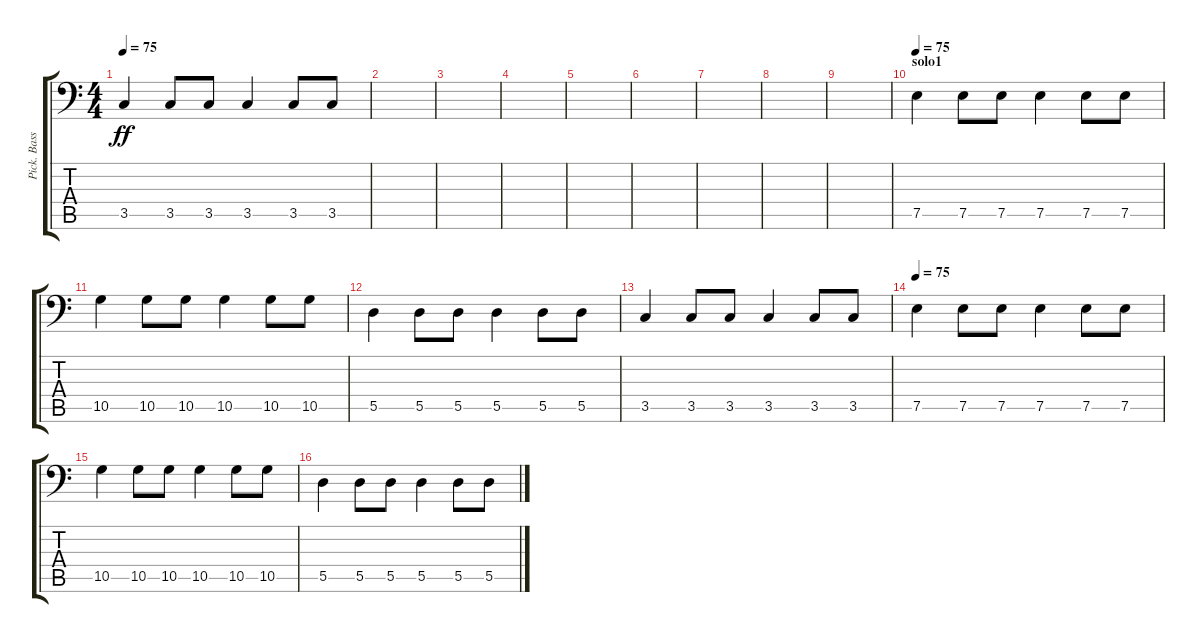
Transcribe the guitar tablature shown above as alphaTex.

\track ("Pick. Bass" "Pick. Bass") {instrument electricbasspick}
\staff {score tabs}
\tuning (E3 B2 G2 D2 A1 E1) {hide}
\ts (4 4)
\tempo 75
\clef f4
\ks c
3.5.4{dy ff} 3.5.8 3.5.8 3.5.4 3.5.8 3.5.8 |
|
|
|
|
|
|
|
|
\section ("" "solo1")
\tempo 75
7.5.4{instrument electricbassfinger} 7.5.8 7.5.8 7.5.4 7.5.8 7.5.8 |
10.5.4 10.5.8 10.5.8 10.5.4 10.5.8 10.5.8 |
5.5.4 5.5.8 5.5.8 5.5.4 5.5.8 5.5.8 |
3.5.4 3.5.8 3.5.8 3.5.4 3.5.8 3.5.8 |
\tempo 75
7.5.4{instrument electricbassfinger} 7.5.8 7.5.8 7.5.4 7.5.8 7.5.8 |
10.5.4 10.5.8 10.5.8 10.5.4 10.5.8 10.5.8 |
5.5.4 5.5.8 5.5.8 5.5.4 5.5.8 5.5.8
